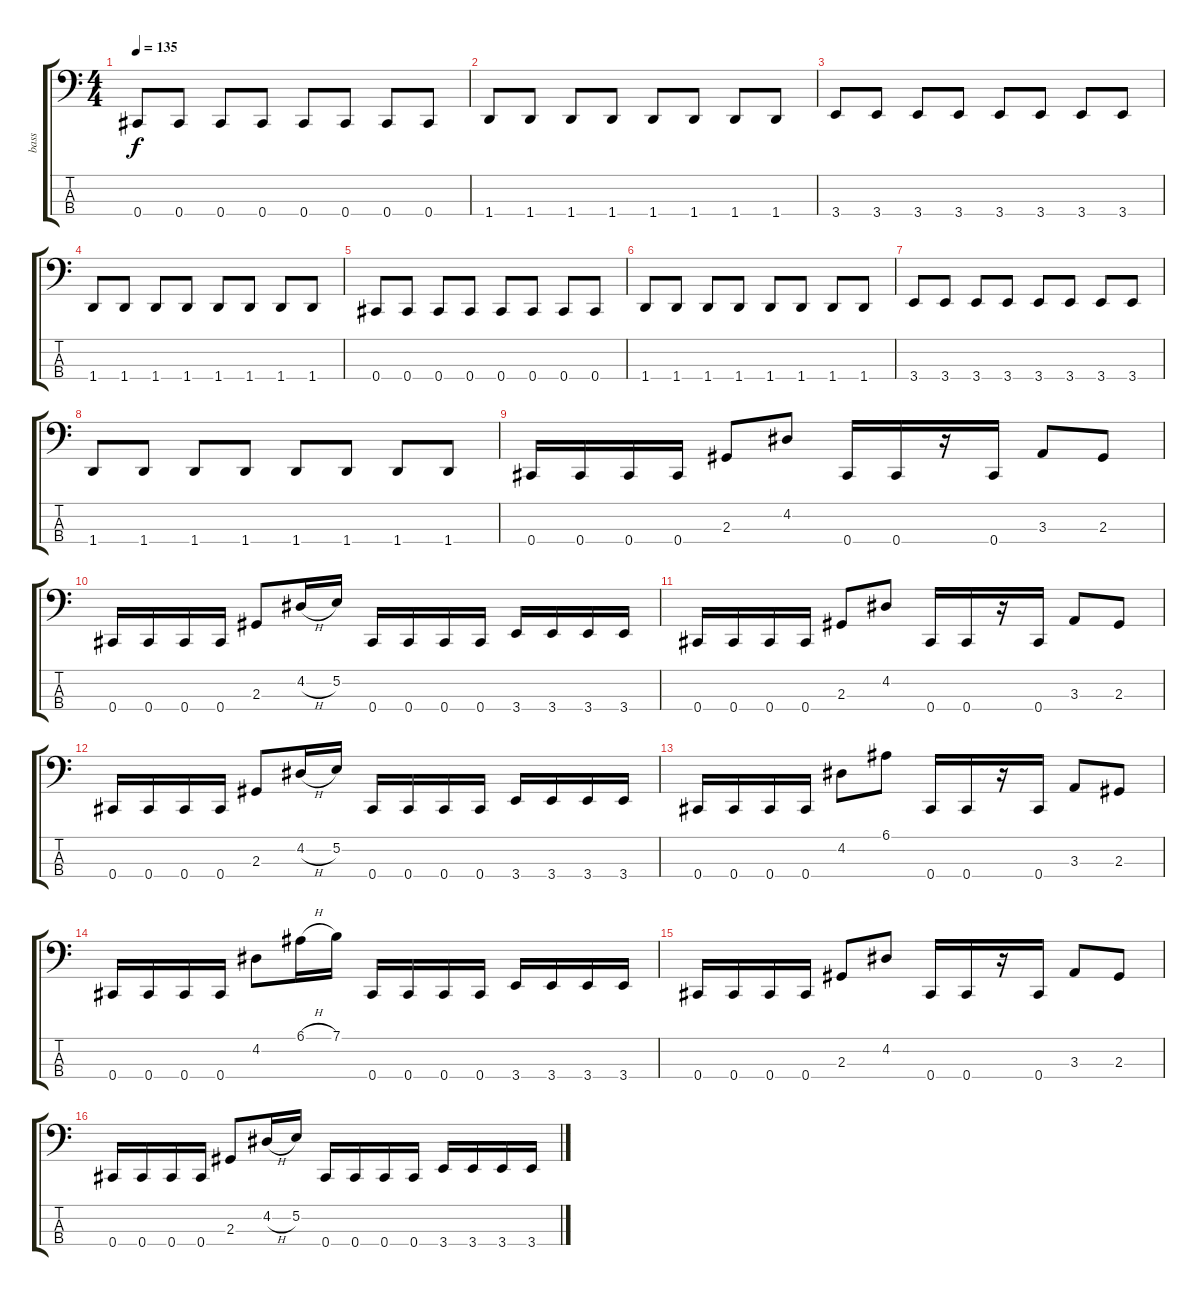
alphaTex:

\track ("bass" "bass") {instrument electricbassfinger}
\staff {score tabs}
\tuning (E2 B1 Gb1 Db1) {hide}
\ts (4 4)
\tempo 135
\clef f4
\ks c
0.4.8{dy f} 0.4.8 0.4.8 0.4.8 0.4.8 0.4.8 0.4.8 0.4.8 |
1.4.8 1.4.8 1.4.8 1.4.8 1.4.8 1.4.8 1.4.8 1.4.8 |
3.4.8 3.4.8 3.4.8 3.4.8 3.4.8 3.4.8 3.4.8 3.4.8 |
1.4.8 1.4.8 1.4.8 1.4.8 1.4.8 1.4.8 1.4.8 1.4.8 |
0.4.8 0.4.8 0.4.8 0.4.8 0.4.8 0.4.8 0.4.8 0.4.8 |
1.4.8 1.4.8 1.4.8 1.4.8 1.4.8 1.4.8 1.4.8 1.4.8 |
3.4.8 3.4.8 3.4.8 3.4.8 3.4.8 3.4.8 3.4.8 3.4.8 |
1.4.8 1.4.8 1.4.8 1.4.8 1.4.8 1.4.8 1.4.8 1.4.8 |
0.4.16 0.4.16 0.4.16 0.4.16 2.3.8 4.2.8 0.4.16 0.4.16 r.16 0.4.16 3.3.8 2.3.8 |
0.4.16 0.4.16 0.4.16 0.4.16 2.3.8 4.2{h}.16 5.2.16 0.4.16 0.4.16 0.4.16 0.4.16 3.4.16 3.4.16 3.4.16 3.4.16 |
0.4.16 0.4.16 0.4.16 0.4.16 2.3.8 4.2.8 0.4.16 0.4.16 r.16 0.4.16 3.3.8 2.3.8 |
0.4.16 0.4.16 0.4.16 0.4.16 2.3.8 4.2{h}.16 5.2.16 0.4.16 0.4.16 0.4.16 0.4.16 3.4.16 3.4.16 3.4.16 3.4.16 |
0.4.16 0.4.16 0.4.16 0.4.16 4.2.8 6.1.8 0.4.16 0.4.16 r.16 0.4.16 3.3.8 2.3.8 |
0.4.16 0.4.16 0.4.16 0.4.16 4.2.8 6.1{h}.16 7.1.16 0.4.16 0.4.16 0.4.16 0.4.16 3.4.16 3.4.16 3.4.16 3.4.16 |
0.4.16 0.4.16 0.4.16 0.4.16 2.3.8 4.2.8 0.4.16 0.4.16 r.16 0.4.16 3.3.8 2.3.8 |
0.4.16 0.4.16 0.4.16 0.4.16 2.3.8 4.2{h}.16 5.2.16 0.4.16 0.4.16 0.4.16 0.4.16 3.4.16 3.4.16 3.4.16 3.4.16
